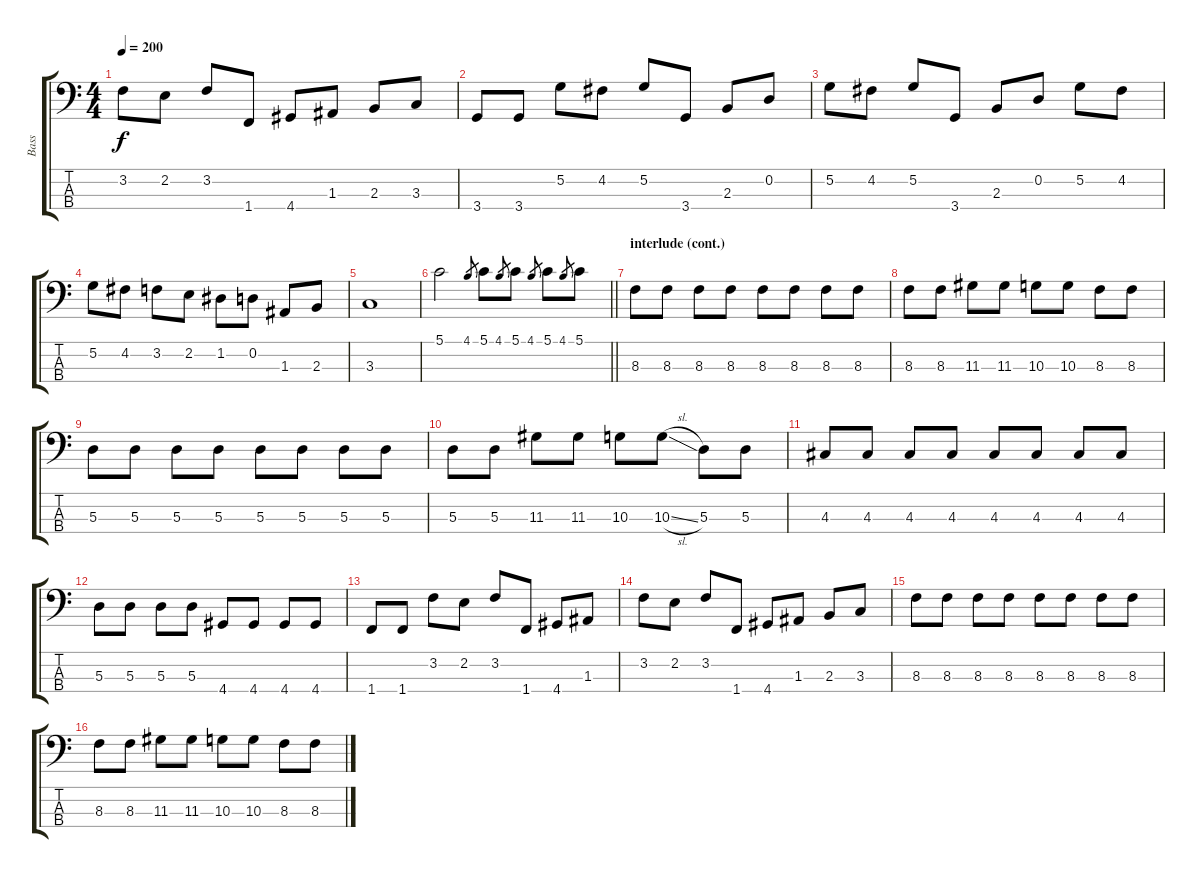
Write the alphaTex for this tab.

\track ("Bass" "Bass") {instrument electricbassfinger}
\staff {score tabs}
\tuning (G2 D2 A1 E1) {hide}
\ts (4 4)
\tempo 200
\clef f4
\ks c
3.2.8{dy f} 2.2.8 3.2.8 1.4.8 4.4.8 1.3.8 2.3.8 3.3.8 |
3.4.8 3.4.8 5.2.8 4.2.8 5.2.8 3.4.8 2.3.8 0.2.8 |
5.2.8 4.2.8 5.2.8 3.4.8 2.3.8 0.2.8 5.2.8 4.2.8 |
5.2.8 4.2.8 3.2.8 2.2.8 1.2.8 0.2.8 1.3.8 2.3.8 |
3.3.1 |
\barLineRight lightlight
5.1.2 4.1.8{gr} 5.1.8 4.1.8{gr} 5.1.8 4.1.8{gr} 5.1.8 4.1.8{gr} 5.1.8 |
\section ("" "interlude (cont.)")
8.3.8 8.3.8 8.3.8 8.3.8 8.3.8 8.3.8 8.3.8 8.3.8 |
8.3.8 8.3.8 11.3.8 11.3.8 10.3.8 10.3.8 8.3.8 8.3.8 |
5.3.8 5.3.8 5.3.8 5.3.8 5.3.8 5.3.8 5.3.8 5.3.8 |
5.3.8 5.3.8 11.3.8 11.3.8 10.3.8 10.3{sl}.8 5.3.8 5.3.8 |
4.3.8 4.3.8 4.3.8 4.3.8 4.3.8 4.3.8 4.3.8 4.3.8 |
5.3.8 5.3.8 5.3.8 5.3.8 4.4.8 4.4.8 4.4.8 4.4.8 |
1.4.8 1.4.8 3.2.8 2.2.8 3.2.8 1.4.8 4.4.8 1.3.8 |
3.2.8 2.2.8 3.2.8 1.4.8 4.4.8 1.3.8 2.3.8 3.3.8 |
8.3.8 8.3.8 8.3.8 8.3.8 8.3.8 8.3.8 8.3.8 8.3.8 |
8.3.8 8.3.8 11.3.8 11.3.8 10.3.8 10.3.8 8.3.8 8.3.8
